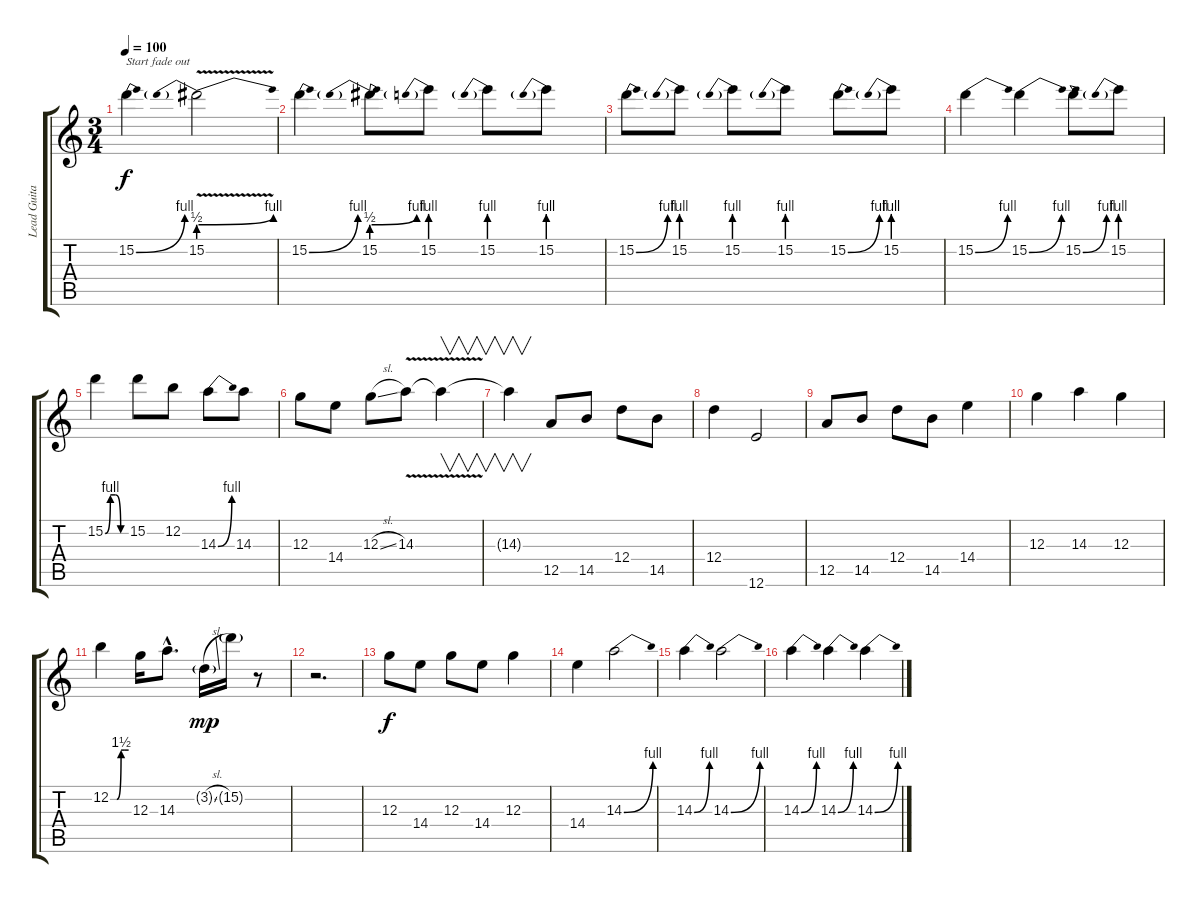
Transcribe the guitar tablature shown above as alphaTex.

\track ("Lead Guitar (Martin Barre)" "Lead Guita") {instrument overdrivenguitar}
\staff {score tabs}
\tuning (E4 B3 G3 D3 A2 E2) {hide}
\ts (3 4)
\tempo 100
\clef g2
\ks c
15.2{be (bend 0 0 60 4)}.4{txt "Start fade out" dy f volume 8} 15.2{be (prebendbend 0 2 60 4) v}.2 |
15.2{be (bend 0 0 60 4)}.4 15.2{be (prebendbend 0 2 60 4)}.8 15.2{be (prebend 0 4 60 4)}.8 15.2{be (prebend 0 4 60 4)}.8 15.2{be (prebend 0 4 60 4)}.8 |
15.2{be (bend 0 0 60 4)}.8 15.2{be (prebend 0 4 60 4)}.8 15.2{be (prebend 0 4 60 4)}.8 15.2{be (prebend 0 4 60 4)}.8 15.2{be (bend 0 0 60 4)}.8 15.2{be (prebend 0 4 60 4)}.8 |
15.2{be (bend 0 0 60 4)}.4 15.2{be (bend 0 0 60 4)}.4 15.2{be (bend 0 0 60 4)}.8 15.2{be (prebend 0 4 60 4)}.8 |
15.2{be (custom 0 0 15 4 30 4 45 0 60 0)}.4 15.2.8 12.2.8 14.3{be (bend 0 0 60 4)}.8 14.3.8 |
12.3.8{volume 5} 14.4.8 12.3{sl}.8 14.3{v}.8 14.3{t}.4{v} |
14.3{t}.4{v} 12.5.8 14.5.8 12.4.8 14.5.8 |
12.4.4 12.6.2 |
12.5.8 14.5.8 12.4.8 14.5.8 14.4.4 |
12.3.4 14.3.4 12.3.4 |
12.2{be (custom 0 0 21 0 35 6 45 6 60 6)}.4{volume 2} 12.3.16 14.3{hac}.8{d} 3.2{sl g}.16{dy mp} 15.2{g}.16 r.8 |
r.2{d} |
12.3.8{dy f} 14.4.8 12.3.8 14.4.8 12.3.4 |
14.4.4 14.3{be (bend 0 0 60 4)}.2 |
14.3{be (bend 0 0 60 4)}.4 14.3{be (bend 0 0 60 4)}.2 |
14.3{be (bend 0 0 60 4)}.4{volume 0} 14.3{be (bend 0 0 60 4)}.4 14.3{be (bend 0 0 60 4)}.4
